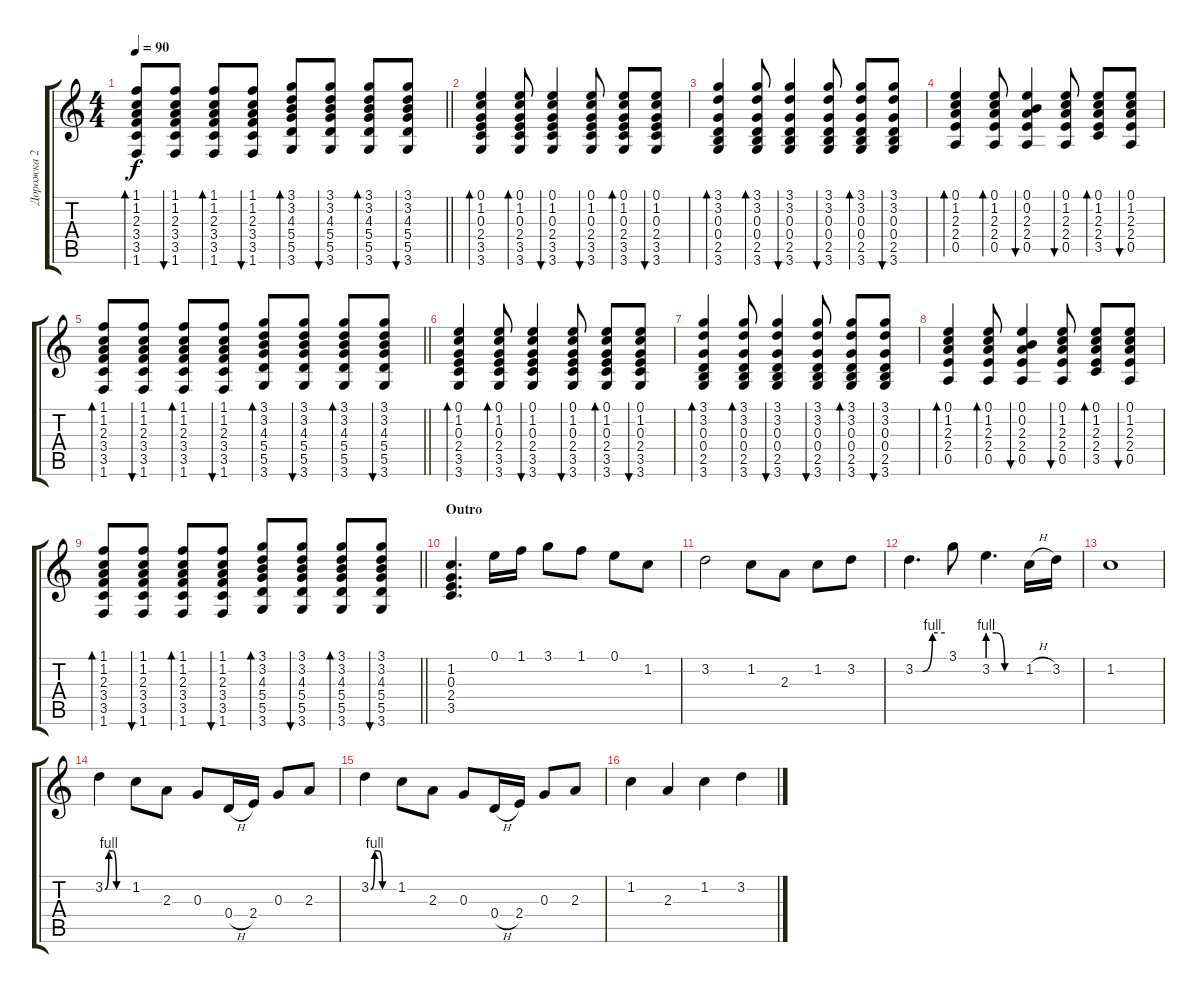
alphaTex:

\track ("Дорожка 2" "Дорожка 2") {instrument acousticguitarsteel}
\staff {score tabs}
\tuning (E4 B3 G3 D3 A2 E2) {hide}
\ts (4 4)
\tempo 90
\clef g2
\barLineRight lightlight
\ks c
(1.1 1.2 2.3 3.4 3.5 1.6).8{bd 30 dy f} (1.1 1.2 2.3 3.4 3.5 1.6).8{bu 30} (1.1 1.2 2.3 3.4 3.5 1.6).8{bd 30} (1.1 1.2 2.3 3.4 3.5 1.6).8{bu 30} (3.1 3.2 4.3 5.4 5.5 3.6).8{bd 30} (3.1 3.2 4.3 5.4 5.5 3.6).8{bu 30} (3.1 3.2 4.3 5.4 5.5 3.6).8{bd 30} (3.1 3.2 4.3 5.4 5.5 3.6).8{bu 30} |
(0.1 1.2 0.3 2.4 3.5 3.6).4{bd 30} (0.1 1.2 0.3 2.4 3.5 3.6).8{bd 30} (0.1 1.2 0.3 2.4 3.5 3.6).4{bu 30} (0.1 1.2 0.3 2.4 3.5 3.6).8{bu 30} (0.1 1.2 0.3 2.4 3.5 3.6).8{bd 30} (0.1 1.2 0.3 2.4 3.5 3.6).8{bu 30} |
(3.1 3.2 0.3 0.4 2.5 3.6).4{bd 30} (3.1 3.2 0.3 0.4 2.5 3.6).8{bd 30} (3.1 3.2 0.3 0.4 2.5 3.6).4{bu 30} (3.1 3.2 0.3 0.4 2.5 3.6).8{bu 30} (3.1 3.2 0.3 0.4 2.5 3.6).8{bd 30} (3.1 3.2 0.3 0.4 2.5 3.6).8{bu 30} |
(0.1 1.2 2.3 2.4 0.5).4{bd 30} (0.1 1.2 2.3 2.4 0.5).8{bd 30} (0.1 0.2 2.3 2.4 0.5).4{bu 30} (0.1 1.2 2.3 2.4 0.5).8{bu 30} (0.1 1.2 2.3 2.4 3.5).8{bd 30} (0.1 1.2 2.3 2.4 0.5).8{bu 30} |
\barLineRight lightlight
(1.1 1.2 2.3 3.4 3.5 1.6).8{bd 30} (1.1 1.2 2.3 3.4 3.5 1.6).8{bu 30} (1.1 1.2 2.3 3.4 3.5 1.6).8{bd 30} (1.1 1.2 2.3 3.4 3.5 1.6).8{bu 30} (3.1 3.2 4.3 5.4 5.5 3.6).8{bd 30} (3.1 3.2 4.3 5.4 5.5 3.6).8{bu 30} (3.1 3.2 4.3 5.4 5.5 3.6).8{bd 30} (3.1 3.2 4.3 5.4 5.5 3.6).8{bu 30} |
(0.1 1.2 0.3 2.4 3.5 3.6).4{bd 30} (0.1 1.2 0.3 2.4 3.5 3.6).8{bd 30} (0.1 1.2 0.3 2.4 3.5 3.6).4{bu 30} (0.1 1.2 0.3 2.4 3.5 3.6).8{bu 30} (0.1 1.2 0.3 2.4 3.5 3.6).8{bd 30} (0.1 1.2 0.3 2.4 3.5 3.6).8{bu 30} |
(3.1 3.2 0.3 0.4 2.5 3.6).4{bd 30} (3.1 3.2 0.3 0.4 2.5 3.6).8{bd 30} (3.1 3.2 0.3 0.4 2.5 3.6).4{bu 30} (3.1 3.2 0.3 0.4 2.5 3.6).8{bu 30} (3.1 3.2 0.3 0.4 2.5 3.6).8{bd 30} (3.1 3.2 0.3 0.4 2.5 3.6).8{bu 30} |
(0.1 1.2 2.3 2.4 0.5).4{bd 30} (0.1 1.2 2.3 2.4 0.5).8{bd 30} (0.1 0.2 2.3 2.4 0.5).4{bu 30} (0.1 1.2 2.3 2.4 0.5).8{bu 30} (0.1 1.2 2.3 2.4 3.5).8{bd 30} (0.1 1.2 2.3 2.4 0.5).8{bu 30} |
\barLineRight lightlight
(1.1 1.2 2.3 3.4 3.5 1.6).8{bd 30} (1.1 1.2 2.3 3.4 3.5 1.6).8{bu 30} (1.1 1.2 2.3 3.4 3.5 1.6).8{bd 30} (1.1 1.2 2.3 3.4 3.5 1.6).8{bu 30} (3.1 3.2 4.3 5.4 5.5 3.6).8{bd 30} (3.1 3.2 4.3 5.4 5.5 3.6).8{bu 30} (3.1 3.2 4.3 5.4 5.5 3.6).8{bd 30} (3.1 3.2 4.3 5.4 5.5 3.6).8{bu 30} |
\section ("" "Outro")
(1.2 0.3 2.4 3.5).4{d} 0.1.16 1.1.16 3.1.8 1.1.8 0.1.8 1.2.8 |
3.2.2 1.2.8 2.3.8 1.2.8 3.2.8 |
3.2{be (custom 0 0 15 0 35 4 60 4)}.4{d} 3.1.8 3.2{be (custom 0 4 15 4 30 0 60 0)}.4{d} 1.2{h}.16 3.2.16 |
1.2.1 |
3.2{be (custom 0 0 10 4 20 4 30 0 60 0)}.4 1.2.8 2.3.8 0.3.8 0.4{h}.16 2.4.16 0.3.8 2.3.8 |
3.2{be (custom 0 0 10 4 20 4 30 0 60 0)}.4 1.2.8 2.3.8 0.3.8 0.4{h}.16 2.4.16 0.3.8 2.3.8 |
1.2.4 2.3.4 1.2.4 3.2.4
